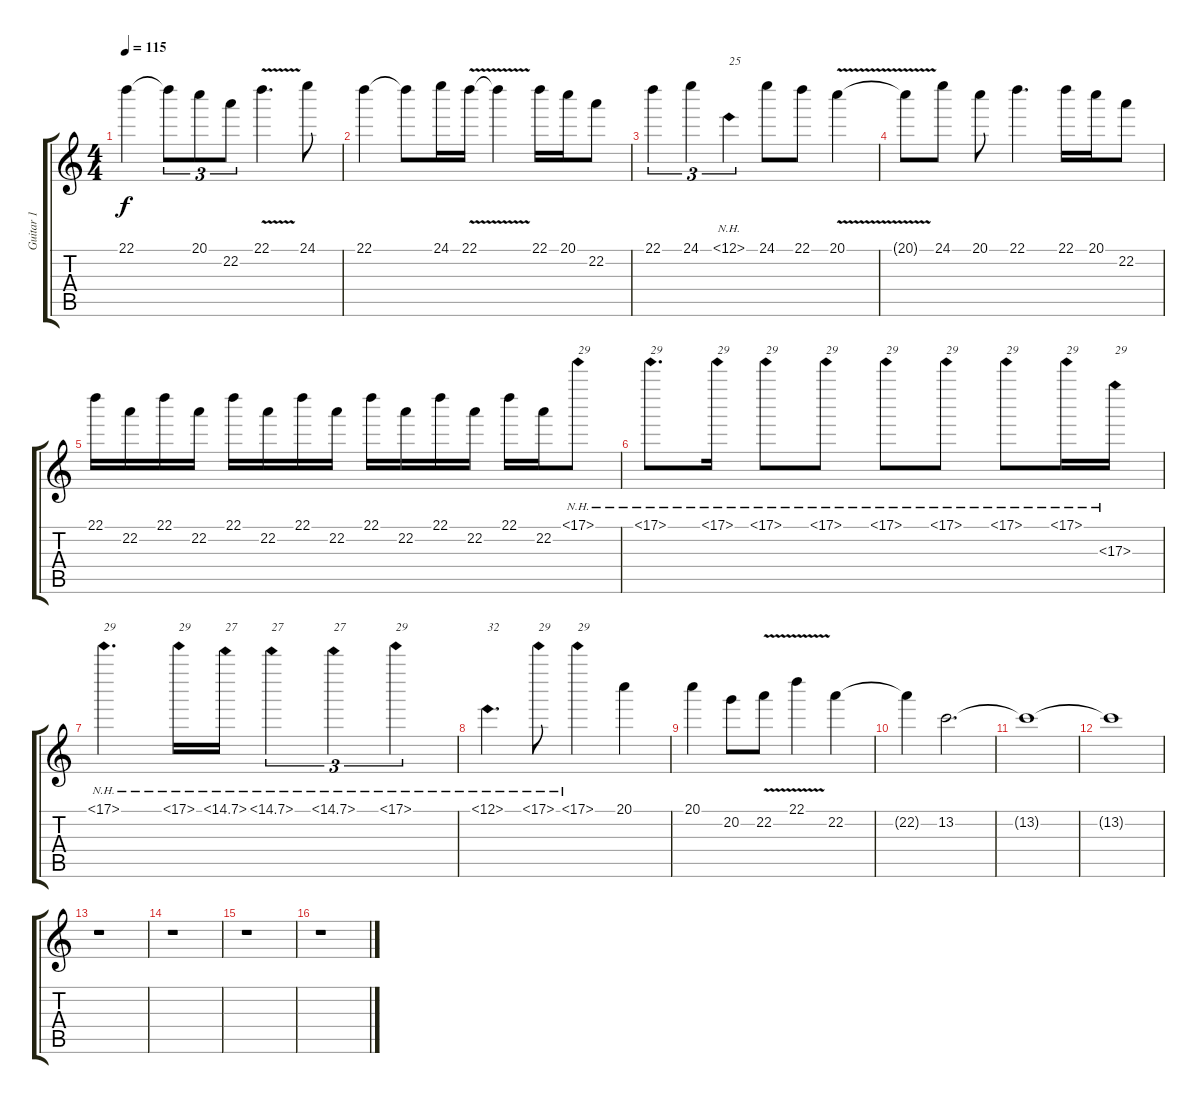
\track ("Guitar 1" "Guitar 1") {instrument overdrivenguitar}
\staff {score tabs}
\tuning (E4 B3 G3 D3 A2 E2) {hide}
\ts (4 4)
\tempo 115
\clef g2
\ks c
22.1.4{dy f} 22.1{t}.8{tu (3 2)} 20.1.8{tu (3 2)} 22.2.8{tu (3 2)} 22.1{v}.4{d} 24.1.8 |
22.1.4 22.1{t}.8 24.1.16 22.1{v}.16 22.1{t}.4 22.1.16 20.1.16 22.2.8 |
22.1.4{tu (3 2)} 24.1.4{tu (3 2)} 13.1{nh}.4{tu (3 2) txt "25"} 24.1.8 22.1.8 20.1{v}.4 |
20.1{t}.8 24.1.8 20.1.8 22.1.4{d} 22.1.16 20.1.16 22.2.8 |
22.1.16 22.2.16 22.1.16 22.2.16 22.1.16 22.2.16 22.1.16 22.2.16 22.1.16 22.2.16 22.1.16 22.2.16 22.1.16 22.2.16 17.1{nh}.8{txt "29"} |
17.1{nh}.8{d txt "29"} 17.1{nh}.16{txt "29"} 17.1{nh}.8{txt "29"} 17.1{nh}.8{txt "29"} 17.1{nh}.8{txt "29"} 17.1{nh}.8{txt "29"} 17.1{nh}.8{txt "29"} 17.1{nh}.16{txt "29"} 17.3{nh}.16{txt "29"} |
17.1{nh}.4{d txt "29"} 17.1{nh}.16{txt "29"} 15.1{nh}.16{txt "27"} 15.1{nh}.4{tu (3 2) txt "27"} 15.1{nh}.4{tu (3 2) txt "27"} 17.1{nh}.4{tu (3 2) txt "29"} |
20.1{nh}.4{d txt "32"} 17.1{nh}.8{txt "29"} 17.1{nh}.4{txt "29"} 20.1.4 |
20.1.4 20.2.8 22.2{v}.8 22.1{v}.4 22.2.4 |
22.2{t}.4 13.2.2{d} |
13.2{t}.1 |
13.2{t}.1 |
r.1 |
r.1 |
r.1 |
r.1
